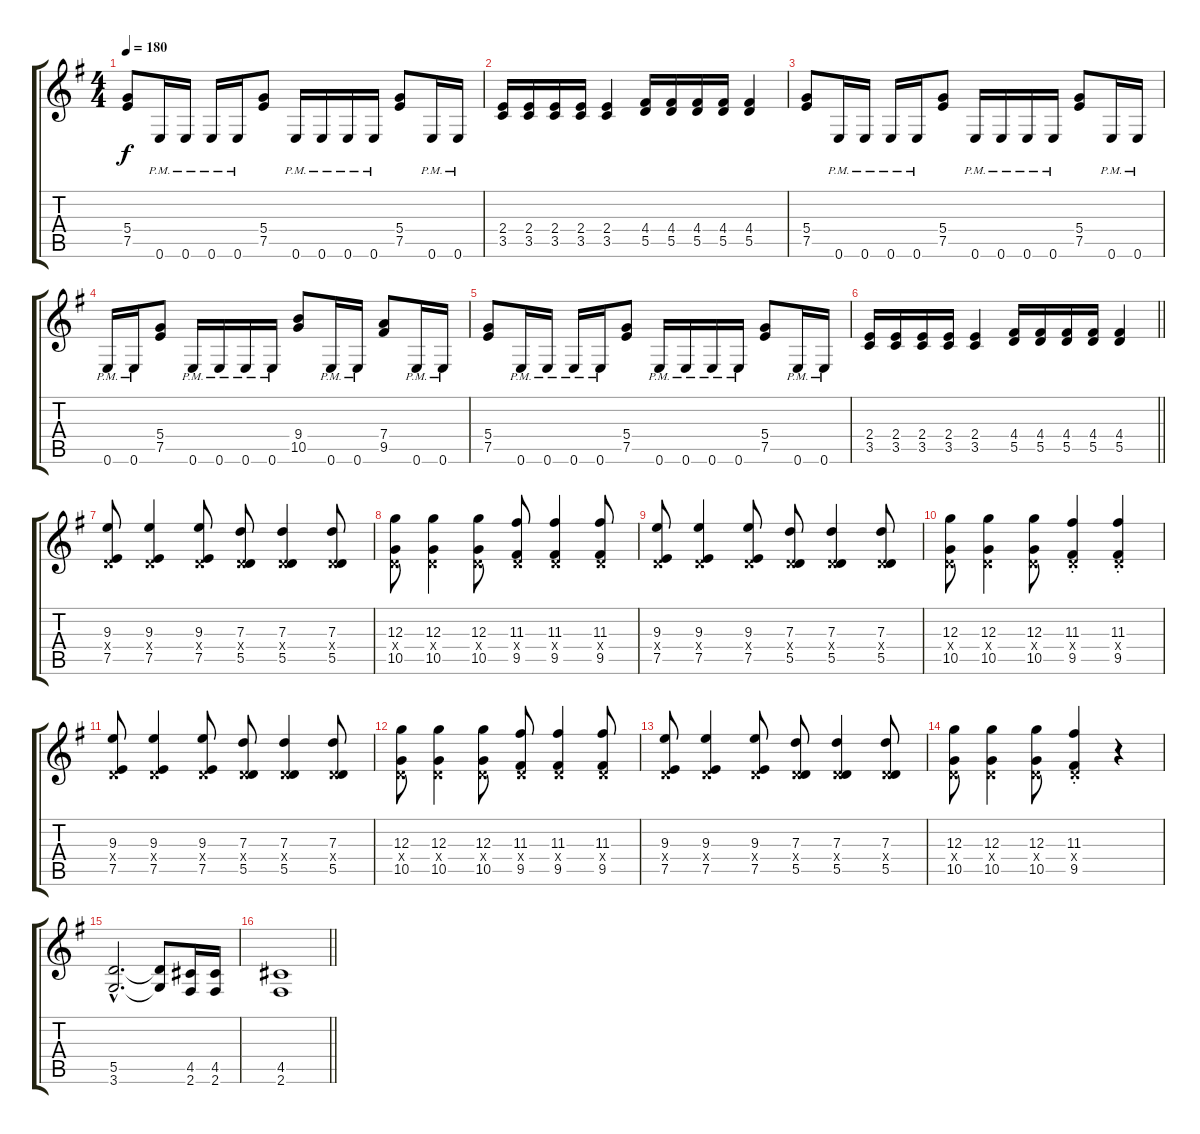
\track "" {instrument distortionguitar}
\staff {score tabs}
\tuning (E4 B3 G3 D3 A2 E2) {hide}
\ts (4 4)
\tempo 180
\clef g2
\ks g
(5.4 7.5).8{dy f} 0.6{pm}.16 0.6{pm}.16 0.6{pm}.16 0.6{pm}.16 (5.4 7.5).8 0.6{pm}.16 0.6{pm}.16 0.6{pm}.16 0.6{pm}.16 (5.4 7.5).8 0.6{pm}.16 0.6{pm}.16 |
(2.4 3.5).16 (2.4 3.5).16 (2.4 3.5).16 (2.4 3.5).16 (2.4 3.5).4 (4.4 5.5).16 (4.4 5.5).16 (4.4 5.5).16 (4.4 5.5).16 (4.4 5.5).4 |
(5.4 7.5).8 0.6{pm}.16 0.6{pm}.16 0.6{pm}.16 0.6{pm}.16 (5.4 7.5).8 0.6{pm}.16 0.6{pm}.16 0.6{pm}.16 0.6{pm}.16 (5.4 7.5).8 0.6{pm}.16 0.6{pm}.16 |
0.6{pm}.16 0.6{pm}.16 (5.4 7.5).8 0.6{pm}.16 0.6{pm}.16 0.6{pm}.16 0.6{pm}.16 (9.4 10.5).8 0.6{pm}.16 0.6{pm}.16 (7.4 9.5).8 0.6{pm}.16 0.6{pm}.16 |
(5.4 7.5).8 0.6{pm}.16 0.6{pm}.16 0.6{pm}.16 0.6{pm}.16 (5.4 7.5).8 0.6{pm}.16 0.6{pm}.16 0.6{pm}.16 0.6{pm}.16 (5.4 7.5).8 0.6{pm}.16 0.6{pm}.16 |
\barLineRight lightlight
(2.4 3.5).16 (2.4 3.5).16 (2.4 3.5).16 (2.4 3.5).16 (2.4 3.5).4 (4.4 5.5).16 (4.4 5.5).16 (4.4 5.5).16 (4.4 5.5).16 (4.4 5.5).4 |
(9.3 0.4{x} 7.5).8 (9.3 0.4{x} 7.5).4 (9.3 0.4{x} 7.5).8 (7.3 0.4{x} 5.5).8 (7.3 0.4{x} 5.5).4 (7.3 0.4{x} 5.5).8 |
(12.3 0.4{x} 10.5).8 (12.3 0.4{x} 10.5).4 (12.3 0.4{x} 10.5).8 (11.3 0.4{x} 9.5).8 (11.3 0.4{x} 9.5).4 (11.3 0.4{x} 9.5).8 |
(9.3 0.4{x} 7.5).8 (9.3 0.4{x} 7.5).4 (9.3 0.4{x} 7.5).8 (7.3 0.4{x} 5.5).8 (7.3 0.4{x} 5.5).4 (7.3 0.4{x} 5.5).8 |
(12.3 0.4{x} 10.5).8 (12.3 0.4{x} 10.5).4 (12.3 0.4{x} 10.5).8 (11.3{st} 0.4{x} 9.5{st}).4 (11.3{st} 0.4{x} 9.5{st}).4 |
(9.3 0.4{x} 7.5).8 (9.3 0.4{x} 7.5).4 (9.3 0.4{x} 7.5).8 (7.3 0.4{x} 5.5).8 (7.3 0.4{x} 5.5).4 (7.3 0.4{x} 5.5).8 |
(12.3 0.4{x} 10.5).8 (12.3 0.4{x} 10.5).4 (12.3 0.4{x} 10.5).8 (11.3 0.4{x} 9.5).8 (11.3 0.4{x} 9.5).4 (11.3 0.4{x} 9.5).8 |
(9.3 0.4{x} 7.5).8 (9.3 0.4{x} 7.5).4 (9.3 0.4{x} 7.5).8 (7.3 0.4{x} 5.5).8 (7.3 0.4{x} 5.5).4 (7.3 0.4{x} 5.5).8 |
(12.3 0.4{x} 10.5).8 (12.3 0.4{x} 10.5).4 (12.3 0.4{x} 10.5).8 (11.3{st} 0.4{x} 9.5{st}).4 r.4 |
(5.5{hac} 3.6{hac}).2{d} (5.5{t} 3.6{t}).8 (4.5 2.6).16 (4.5 2.6).16 |
\barLineRight lightlight
(4.5 2.6).1
